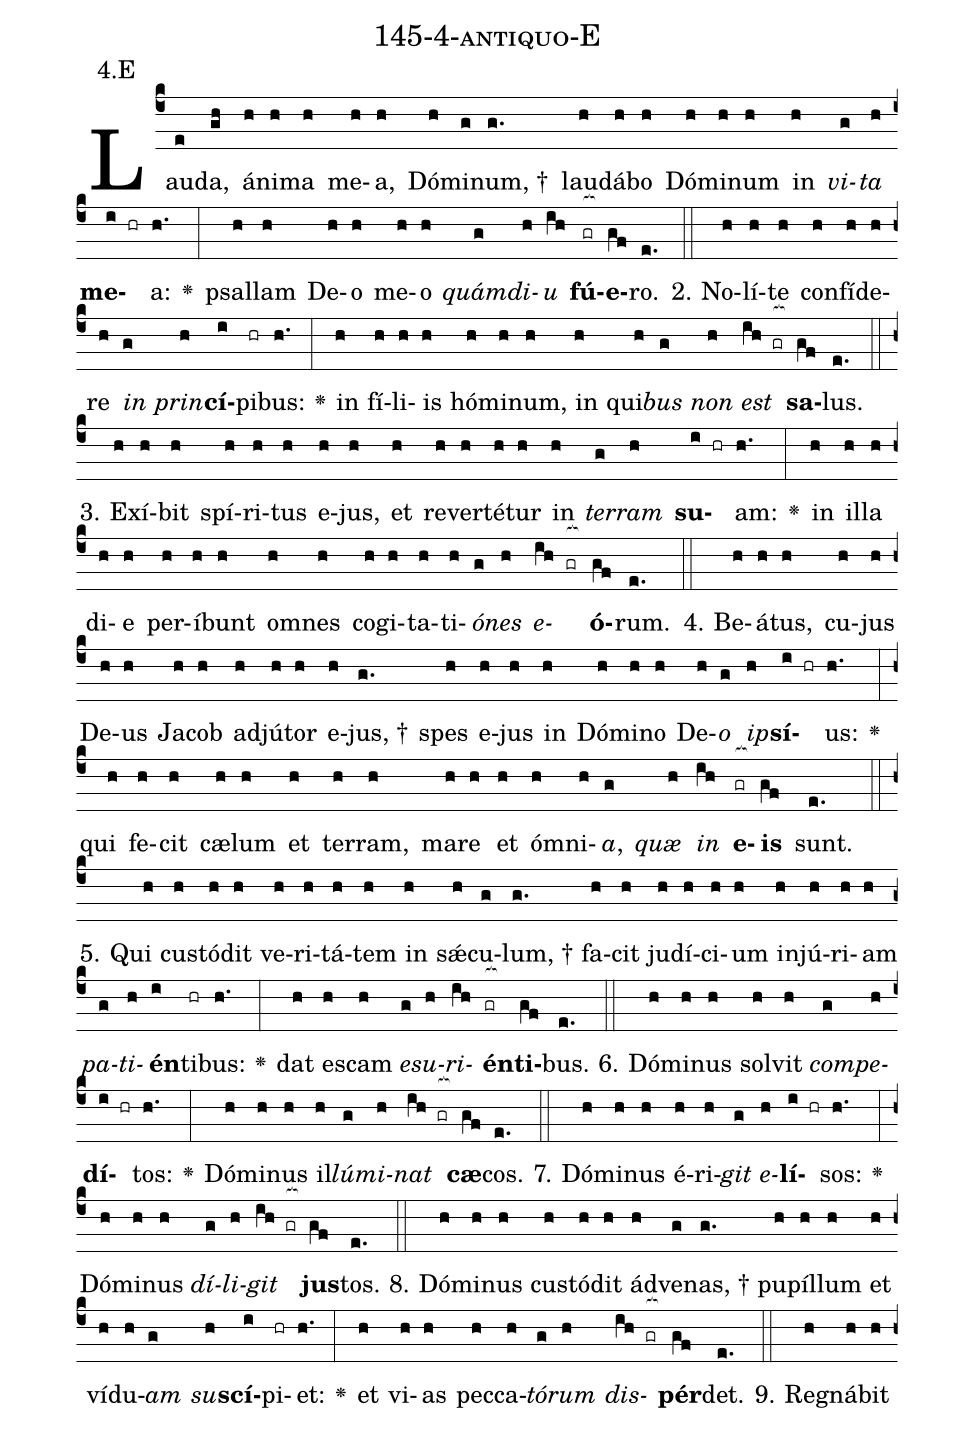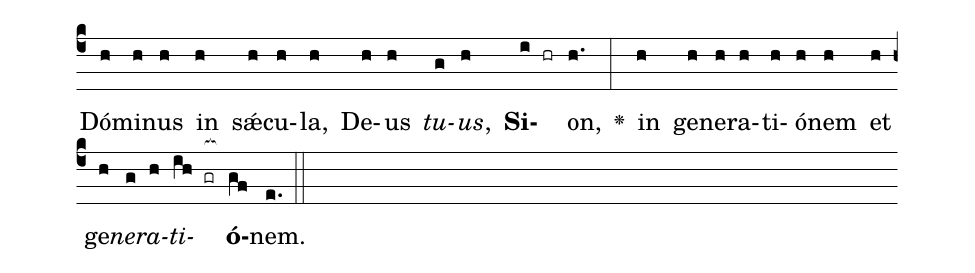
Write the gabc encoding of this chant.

name: 145-4-antiquo-E;
annotation: 4.E;
%%
(c4)Lau(e)da,(gh) á(h)ni(h)ma(h) me(h)a,(h) Dó(h)mi(g)num, †(g.) lau(h)dá(h)bo(h) Dó(h)mi(h)num(h) in(h) <i>vi</i>(g)<i>ta</i>(h) <b>me</b>(i hr)a:(h.) <v>\greheightstar</v>(:) psal(h)lam(h) De(h)o(h) me(h)o(h) <i>quám</i>(g)<i>di</i>(h)<i>u</i>(ih) <b>fú</b>(gr[ocb:1{])<b>e</b>(gf[ocb:0}])ro.(e.) (::)
2. No(h)lí(h)te(h) con(h)fí(h)de(h)re(h) <i>in</i>(g) <i>prin</i>(h)<b>cí</b>(i)pi(hr)bus:(h.) <v>\greheightstar</v>(:) in(h) fí(h)li(h)is(h) hó(h)mi(h)num,(h) in(h) qui(h)<i>bus</i>(g) <i>non</i>(h) <i>est</i>(ih gr[ocb:1{]) <b>sa</b>(gf[ocb:0}])lus.(e.) (::)
3. Ex(h)í(h)bit(h) spí(h)ri(h)tus(h) e(h)jus,(h) et(h) re(h)ver(h)té(h)tur(h) in(h) <i>ter</i>(g)<i>ram</i>(h) <b>su</b>(i hr)am:(h.) <v>\greheightstar</v>(:) in(h) il(h)la(h) di(h)e(h) per(h)í(h)bunt(h) om(h)nes(h) co(h)gi(h)ta(h)ti(h)<i>ó</i>(g)<i>nes</i>(h) <i>e</i>(ih gr[ocb:1{])<b>ó</b>(gf[ocb:0}])rum.(e.) (::)
4. Be(h)á(h)tus,(h) cu(h)jus(h) De(h)us(h) Ja(h)cob(h) ad(h)jú(h)tor(h) e(h)jus, †(g.) spes(h) e(h)jus(h) in(h) Dó(h)mi(h)no(h) De(h)<i>o</i>(g) <i>ip</i>(h)<b>sí</b>(i hr)us:(h.) <v>\greheightstar</v>(:) qui(h) fe(h)cit(h) cæ(h)lum(h) et(h) ter(h)ram,(h) ma(h)re(h) et(h) óm(h)ni(h)<i>a</i>,(g) <i>quæ</i>(h) <i>in</i>(ih) <b>e</b>(gr[ocb:1{])<b>is</b>(gf[ocb:0}]) sunt.(e.) (::)
5. Qui(h) cus(h)tó(h)dit(h) ve(h)ri(h)tá(h)tem(h) in(h) sǽ(h)cu(g)lum, †(g.) fa(h)cit(h) ju(h)dí(h)ci(h)um(h) in(h)jú(h)ri(h)am(h) <i>pa</i>(g)<i>ti</i>(h)<b>én</b>(i)ti(hr)bus:(h.) <v>\greheightstar</v>(:) dat(h) es(h)cam(h) <i>e</i>(g)<i>su</i>(h)<i>ri</i>(ih)<b>én</b>(gr[ocb:1{])<b>ti</b>(gf[ocb:0}])bus.(e.) (::)
6. Dó(h)mi(h)nus(h) sol(h)vit(h) <i>com</i>(g)<i>pe</i>(h)<b>dí</b>(i hr)tos:(h.) <v>\greheightstar</v>(:) Dó(h)mi(h)nus(h) il(h)<i>lú</i>(g)<i>mi</i>(h)<i>nat</i>(ih gr[ocb:1{]) <b>cæ</b>(gf[ocb:0}])cos.(e.) (::)
7. Dó(h)mi(h)nus(h) é(h)ri(h)<i>git</i>(g) <i>e</i>(h)<b>lí</b>(i hr)sos:(h.) <v>\greheightstar</v>(:) Dó(h)mi(h)nus(h) <i>dí</i>(g)<i>li</i>(h)<i>git</i>(ih gr[ocb:1{]) <b>jus</b>(gf[ocb:0}])tos.(e.) (::)
8. Dó(h)mi(h)nus(h) cus(h)tó(h)dit(h) ád(h)ve(g)nas, †(g.) pu(h)píl(h)lum(h) et(h) ví(h)du(h)<i>am</i>(g) <i>su</i>(h)<b>scí</b>(i)pi(hr)et:(h.) <v>\greheightstar</v>(:) et(h) vi(h)as(h) pec(h)ca(h)<i>tó</i>(g)<i>rum</i>(h) <i>dis</i>(ih gr[ocb:1{])<b>pér</b>(gf[ocb:0}])det.(e.) (::)
9. Re(h)gná(h)bit(h) Dó(h)mi(h)nus(h) in(h) sǽ(h)cu(h)la,(h) De(h)us(h) <i>tu</i>(g)<i>us</i>,(h) <b>Si</b>(i hr)on,(h.) <v>\greheightstar</v>(:) in(h) ge(h)ne(h)ra(h)ti(h)ó(h)nem(h) et(h) ge(h)<i>ne</i>(g)<i>ra</i>(h)<i>ti</i>(ih gr[ocb:1{])<b>ó</b>(gf[ocb:0}])nem.(e.) (::)
